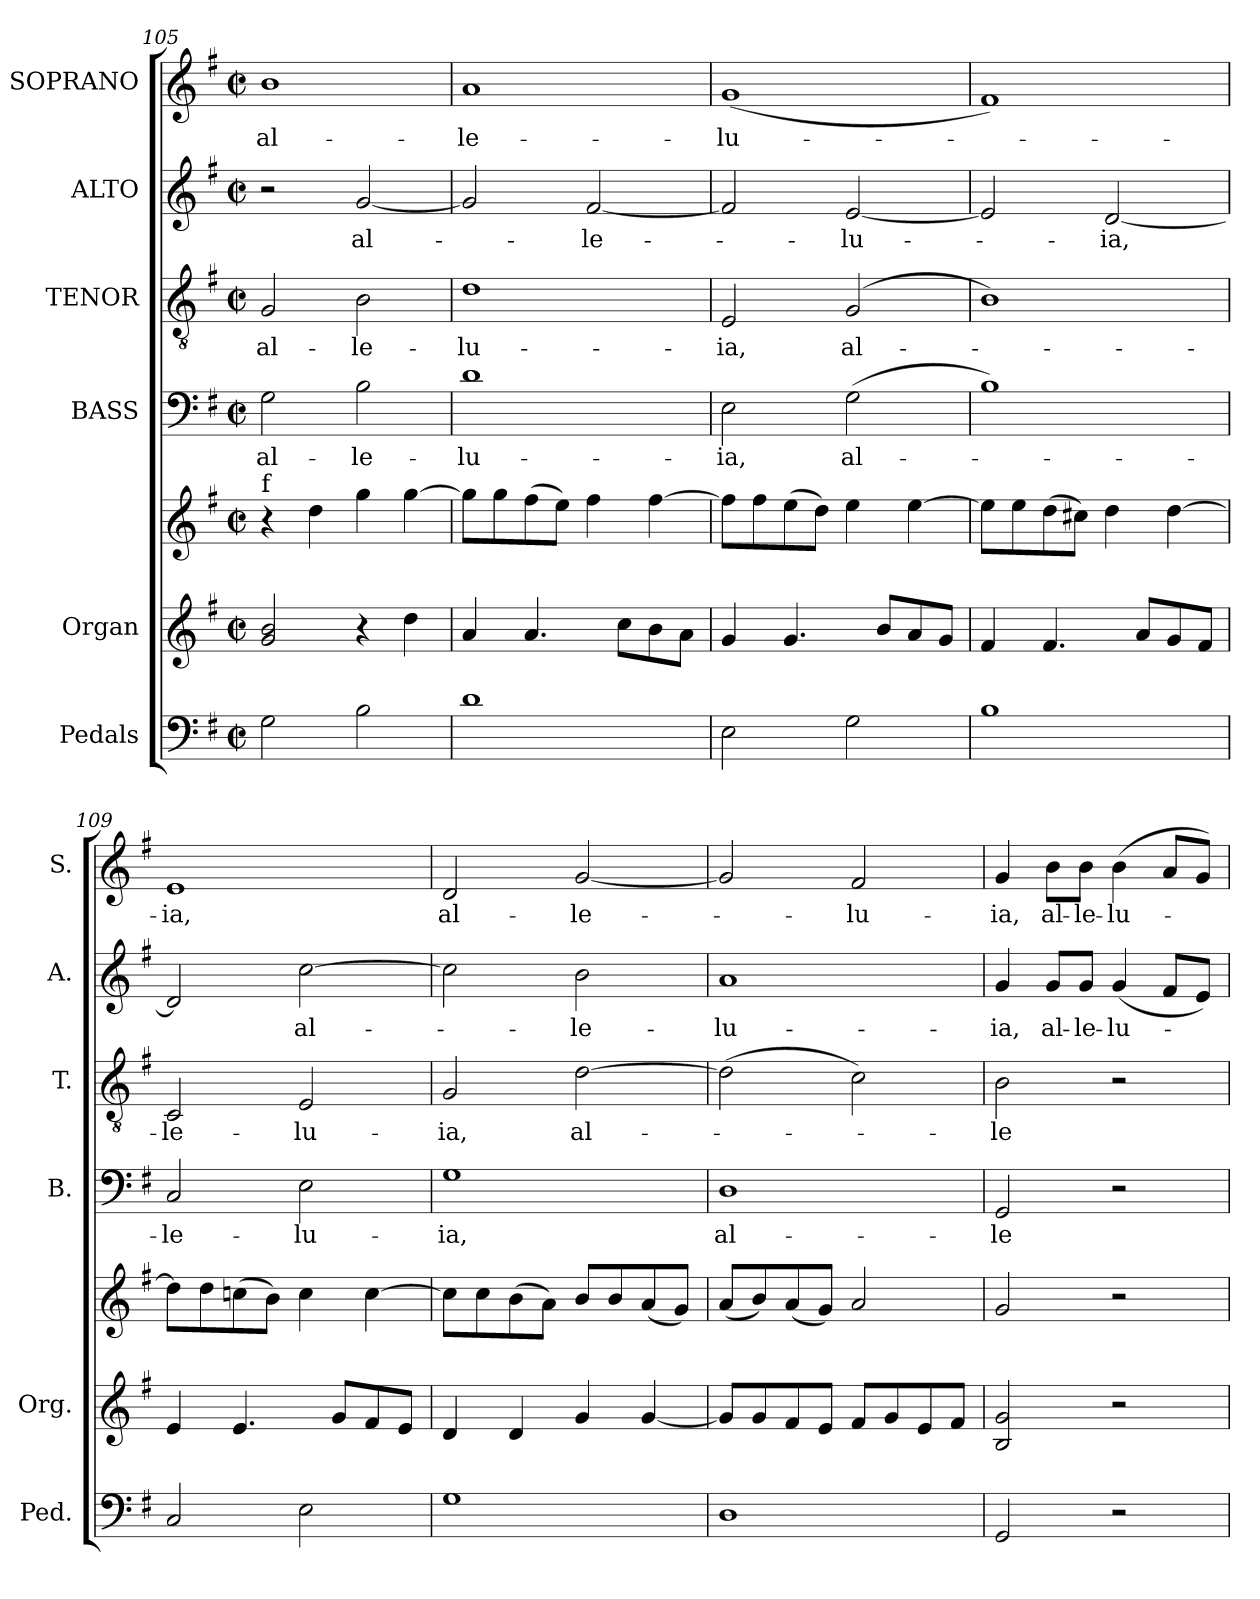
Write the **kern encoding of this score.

**kern	**kern	**kern	**kern	**text	**kern	**text	**kern	**text	**kern	**text
*part6	*part5	*part5	*part4	*part4	*part3	*part3	*part2	*part2	*part1	*part1
*staff7	*staff6	*staff5	*staff4	*staff4	*staff3	*staff3	*staff2	*staff2	*staff1	*staff1
*I"Pedals	*I"Organ	*	*I"BASS	*	*I"TENOR	*	*I"ALTO	*	*I"SOPRANO	*
*I'Ped.	*I'Org.	*	*I'B.	*	*I'T.	*	*I'A.	*	*I'S.	*
*clefF4	*clefG2	*clefG2	*clefF4	*	*clefGv2	*	*clefG2	*	*clefG2	*
*	*	*	*	*	*ITrd7c12	*	*	*	*	*
*k[f#]	*k[f#]	*k[f#]	*k[f#]	*	*k[f#]	*	*k[f#]	*	*k[f#]	*
*G:	*G:	*G:	*G:	*	*G:	*	*G:	*	*G:	*
*M2/2	*M2/2	*M2/2	*M2/2	*	*M2/2	*	*M2/2	*	*M2/2	*
*met(c|)	*met(c|)	*met(c|)	*met(c|)	*	*met(c|)	*	*met(c|)	*	*met(c|)	*
=105	=105	=105	=105	=105	=105	=105	=105	=105	=105	=105
!	!	!LO:TX:a:t=f	!	!	!	!	!	!	!	!
!	!	!	!	!LO:LY:b	!	!LO:LY:b	!	!	!	!LO:LY:b
2G\	2g/ 2b/	4r	2G\	al-	2GG/	al-	2r	.	1b	al-
.	.	4dd\	.	.	.	.	.	.	.	.
!	!	!	!	!LO:LY:b	!	!LO:LY:b	!	!LO:LY:b	!	!
2B\	4r	4gg\	2B\	-le-	2BB\	-le-	[2g/	al-	.	.
.	4dd\	[4gg\	.	.	.	.	.	.	.	.
!!LO:LB:g=z
=106	=106	=106	=106	=106	=106	=106	=106	=106	=106	=106
!	!	!	!	!LO:LY:b	!	!LO:LY:b	!	!	!	!LO:LY:b
1d	4a/	8gg\L]	1d	-lu-	1D	-lu-	2g/]	.	1a	-le-
.	.	8gg\	.	.	.	.	.	.	.	.
.	4.a/	(>8ff#\	.	.	.	.	.	.	.	.
.	.	8ee\J)	.	.	.	.	.	.	.	.
!	!	!	!	!	!	!	!	!LO:LY:b	!	!
.	.	4ff#\	.	.	.	.	[2f#/	-le-	.	.
.	8cc\L	.	.	.	.	.	.	.	.	.
.	8b\	[4ff#\	.	.	.	.	.	.	.	.
.	8a\J	.	.	.	.	.	.	.	.	.
!!LO:PB:g=z
=107	=107	=107	=107	=107	=107	=107	=107	=107	=107	=107
!	!	!	!	!LO:LY:b	!	!LO:LY:b	!	!	!	!LO:LY:b
2E\	4g/	8ff#\L]	2E\	-ia,	2EE/	-ia,	2f#/]	.	(<1g	-lu-
.	.	8ff#\	.	.	.	.	.	.	.	.
.	4.g/	(>8ee\	.	.	.	.	.	.	.	.
.	.	8dd\J)	.	.	.	.	.	.	.	.
!	!	!	!	!LO:LY:b	!	!LO:LY:b	!	!LO:LY:b	!	!
2G\	.	4ee\	(>2G\	al-	(<2GG/	al-	[2e/	-lu-	.	.
.	8b/L	.	.	.	.	.	.	.	.	.
.	8a/	[4ee\	.	.	.	.	.	.	.	.
.	8g/J	.	.	.	.	.	.	.	.	.
=108	=108	=108	=108	=108	=108	=108	=108	=108	=108	=108
1B	4f#/	8ee\L]	1B)	.	1BB)	.	2e/]	.	1f#)	.
.	.	8ee\	.	.	.	.	.	.	.	.
.	4.f#/	(>8dd\	.	.	.	.	.	.	.	.
.	.	8cc#X\J)	.	.	.	.	.	.	.	.
!	!	!	!	!	!	!	!	!LO:LY:b	!	!
.	.	4dd\	.	.	.	.	[2d/	-ia,	.	.
.	8a/L	.	.	.	.	.	.	.	.	.
.	8g/	[4dd\	.	.	.	.	.	.	.	.
.	8f#/J	.	.	.	.	.	.	.	.	.
=109	=109	=109	=109	=109	=109	=109	=109	=109	=109	=109
!	!	!	!	!LO:LY:b	!	!LO:LY:b	!	!	!	!LO:LY:b
2C/	4e/	8dd\L]	2C/	-le-	2CC/	-le-	2d/]	.	1e	-ia,
.	.	8dd\	.	.	.	.	.	.	.	.
.	4.e/	(>8ccn\	.	.	.	.	.	.	.	.
.	.	8b\J)	.	.	.	.	.	.	.	.
!	!	!	!	!LO:LY:b	!	!LO:LY:b	!	!LO:LY:b	!	!
2E\	.	4cc\	2E\	-lu-	2EE/	-lu-	[2cc\	al-	.	.
.	8g/L	.	.	.	.	.	.	.	.	.
.	8f#/	[4cc\	.	.	.	.	.	.	.	.
.	8e/J	.	.	.	.	.	.	.	.	.
=110	=110	=110	=110	=110	=110	=110	=110	=110	=110	=110
!	!	!	!	!LO:LY:b	!	!LO:LY:b	!	!	!	!LO:LY:b
1G	4d/	8cc\L]	1G	-ia,	2GG/	-ia,	2cc\]	.	2d/	al-
.	.	8cc\	.	.	.	.	.	.	.	.
.	4d/	(>8b\	.	.	.	.	.	.	.	.
.	.	8a\J)	.	.	.	.	.	.	.	.
!	!	!	!	!	!	!LO:LY:b	!	!LO:LY:b	!	!LO:LY:b
.	4g/	8b/L	.	.	[2D\	al-	2b\	-le-	[2g/	-le-
.	.	8b/	.	.	.	.	.	.	.	.
.	[4g/	(<8a/	.	.	.	.	.	.	.	.
.	.	8g/J)	.	.	.	.	.	.	.	.
=111	=111	=111	=111	=111	=111	=111	=111	=111	=111	=111
!	!	!	!	!LO:LY:b	!	!	!	!LO:LY:b	!	!
1D	8g/L]	(<8a/L	1D	al-	(>2D\]	.	1a	-lu-	2g/]	.
.	8g/	8b/)	.	.	.	.	.	.	.	.
.	8f#/	(<8a/	.	.	.	.	.	.	.	.
.	8e/J	8g/J)	.	.	.	.	.	.	.	.
!	!	!	!	!	!	!	!	!	!	!LO:LY:b
.	8f#/L	2a/	.	.	2C\)	.	.	.	2f#/	-lu-
.	8g/	.	.	.	.	.	.	.	.	.
.	8e/	.	.	.	.	.	.	.	.	.
.	8f#/J	.	.	.	.	.	.	.	.	.
=112	=112	=112	=112	=112	=112	=112	=112	=112	=112	=112
!	!	!	!	!LO:LY:b	!	!LO:LY:b	!	!LO:LY:b	!	!LO:LY:b
2GG/	2B/ 2g/	2g/	2GG/	-le-	2BB\	-le-	4g/	-ia,	4g/	-ia,
!	!	!	!	!	!	!	!	!LO:LY:b	!	!LO:LY:b
.	.	.	.	.	.	.	8g/L	al-	8b\L	al-
!	!	!	!	!	!	!	!	!LO:LY:b	!	!LO:LY:b
.	.	.	.	.	.	.	8g/J	-le-	8b\J	-le-
!	!	!	!	!	!	!	!	!LO:LY:b	!	!LO:LY:b
2r	2r	2r	2r	.	2r	.	(<4g/	-lu-	(>4b\	-lu-
.	.	.	.	.	.	.	8f#/L	.	8a/L	.
.	.	.	.	.	.	.	8e/J)	.	8g/J)	.
=	=	=	=	=	=	=	=	=	=	=
*-	*-	*-	*-	*-	*-	*-	*-	*-	*-	*-
